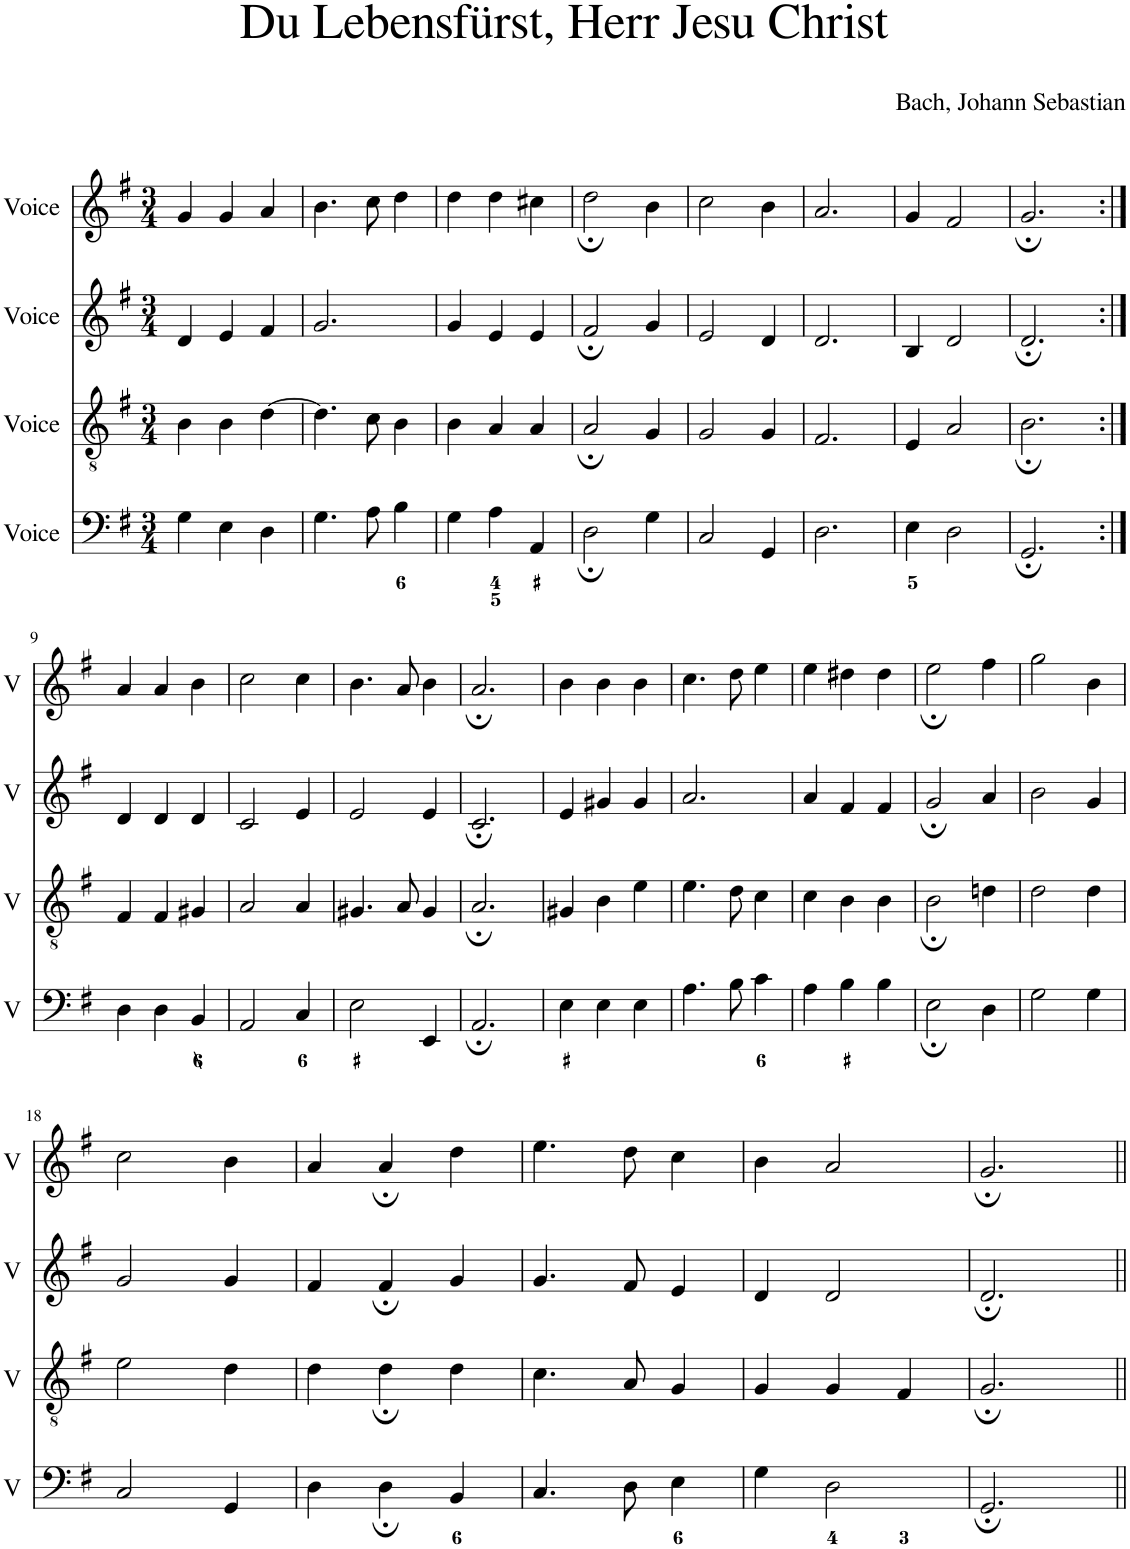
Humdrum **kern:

**kern	**kern	**kern	**kern
*part4	*part3	*part2	*part1
*staff4	*staff3	*staff2	*staff1
*I"Voice	*I"Voice	*I"Voice	*I"Voice
*I'V	*I'V	*I'V	*I'V
*clefF4	*clefGv2	*clefG2	*clefG2
*k[f#]	*k[f#]	*k[f#]	*k[f#]
*M3/4	*M3/4	*M3/4	*M3/4
=1	=1	=1	=1
4G\	4B\	4d/	4g/
4E\	4B\	4e/	4g/
4D\	[4d\	4f#/	4a/
=2	=2	=2	=2
4.G\	4.d\]	2.g/	4.b\
8A\	8c\	.	8cc\
4B\	4B\	.	4dd\
=3	=3	=3	=3
4G\	4B\	4g/	4dd\
4A\	4A/	4e/	4dd\
4AA/	4A/	4e/	4cc#X\
=4	=4	=4	=4
2D;\	2A;/	2f#;/	2dd;\
4G\	4G/	4g/	4b\
=5	=5	=5	=5
2C/	2G/	2e/	2cc\
4GG/	4G/	4d/	4b\
=6	=6	=6	=6
2.D\	2.F#/	2.d/	2.a/
=7	=7	=7	=7
4E\	4E/	4B/	4g/
2D\	2A/	2d/	2f#/
=8	=8	=8	=8
2.GG;/	2.B;\	2.d;/	2.g;/
!!LO:LB:g=z
=9:|!	=9:|!	=9:|!	=9:|!
4D\	4F#/	4d/	4a/
4D\	4F#/	4d/	4a/
4BB/	4G#X/	4d/	4b\
=10	=10	=10	=10
2AA/	2A/	2c/	2cc\
4C/	4A/	4e/	4cc\
=11	=11	=11	=11
2E\	4.G#X/	2e/	4.b\
.	8A/	.	8a/
4EE/	4G#/	4e/	4b\
=12	=12	=12	=12
2.AA;/	2.A;/	2.c;/	2.a;/
=13	=13	=13	=13
4E\	4G#X/	4e/	4b\
4E\	4B\	4g#X/	4b\
4E\	4e\	4g#/	4b\
=14	=14	=14	=14
4.A\	4.e\	2.a/	4.cc\
8B\	8d\	.	8dd\
4c\	4c\	.	4ee\
=15	=15	=15	=15
4A\	4c\	4a/	4ee\
4B\	4B\	4f#/	4dd#X\
4B\	4B\	4f#/	4dd#\
=16	=16	=16	=16
2E;\	2B;\	2g;/	2ee;\
4D\	4dn\	4a/	4ff#\
=17	=17	=17	=17
2G\	2d\	2b\	2gg\
4G\	4d\	4g/	4b\
!!LO:LB:g=z
=18	=18	=18	=18
2C/	2e\	2g/	2cc\
4GG/	4d\	4g/	4b\
=19	=19	=19	=19
4D\	4d\	4f#/	4a/
4D;\	4d;\	4f#;/	4a;/
4BB/	4d\	4g/	4dd\
=20	=20	=20	=20
4.C/	4.c\	4.g/	4.ee\
8D\	8A/	8f#/	8dd\
4E\	4G/	4e/	4cc\
=21	=21	=21	=21
4G\	4G/	4d/	4b\
2D\	4G/	2d/	2a/
.	4F#/	.	.
=22	=22	=22	=22
2.GG;/	2.G;/	2.d;/	2.g;/
=||	=||	=||	=||
*-	*-	*-	*-
